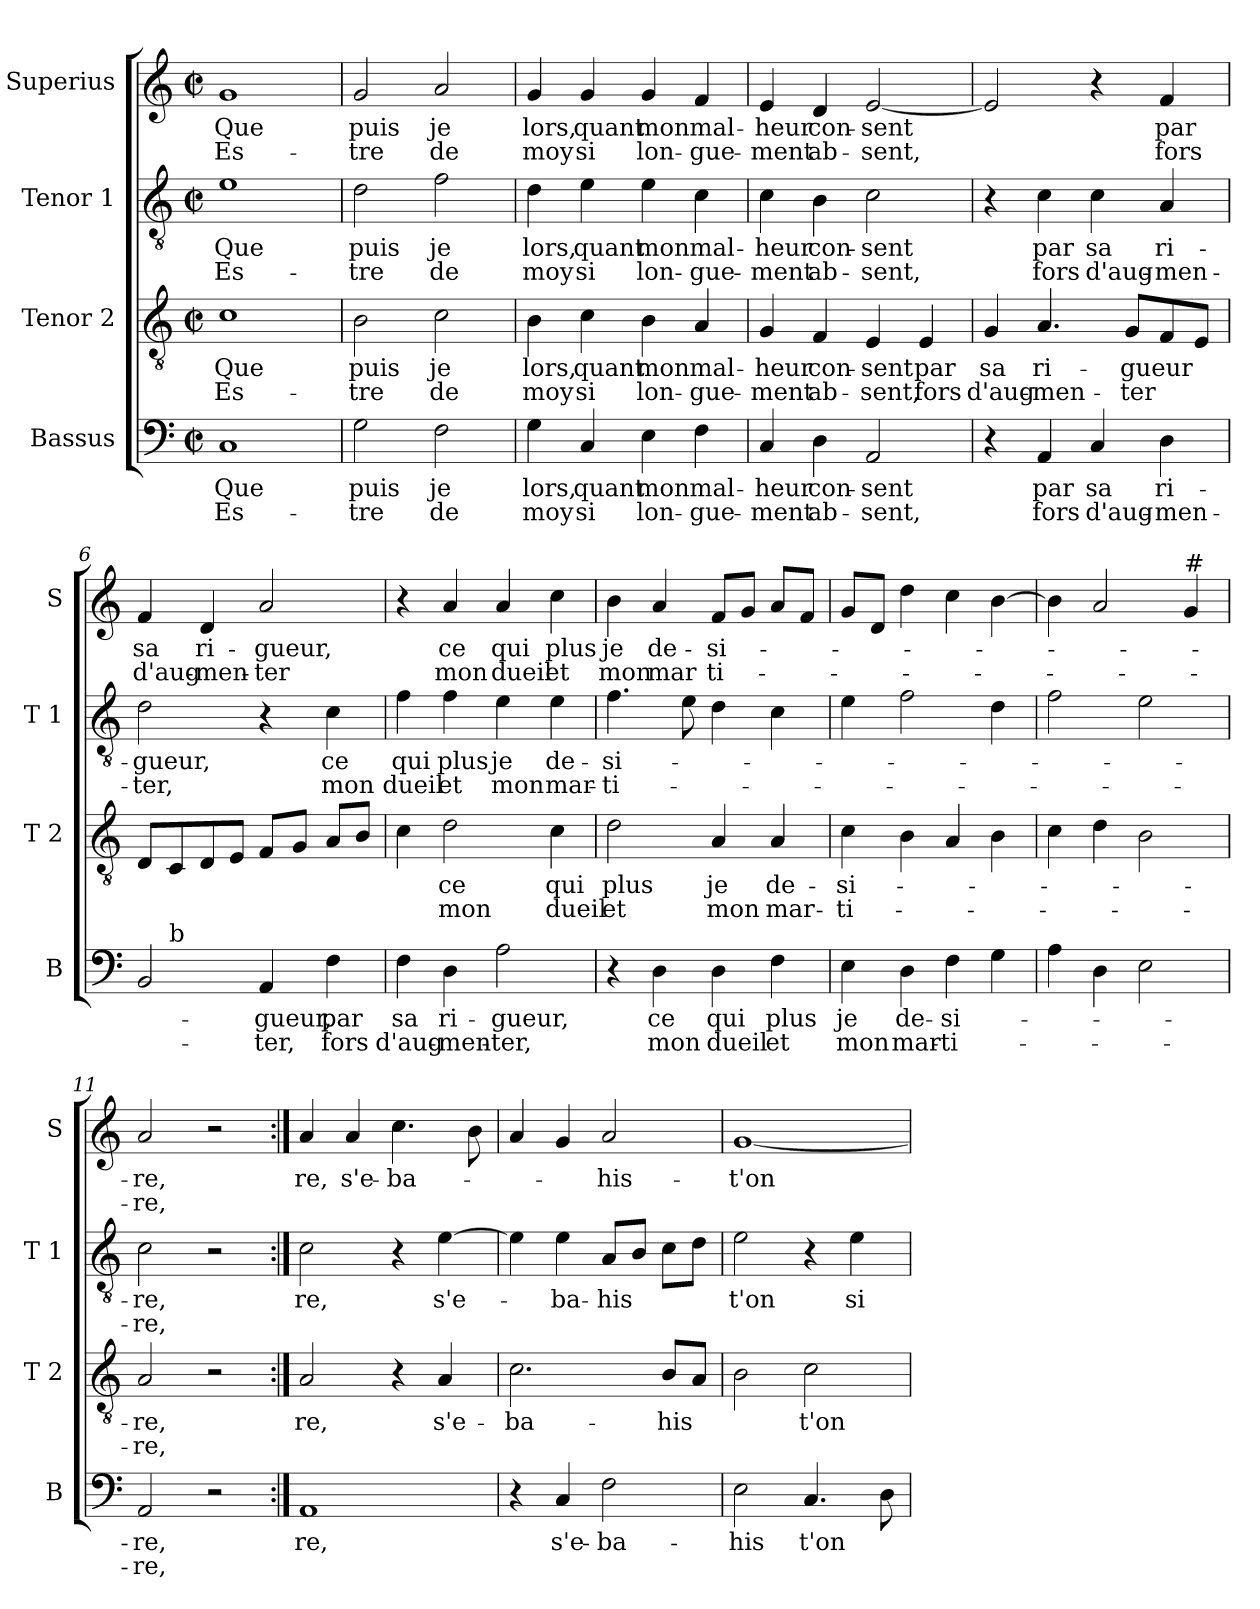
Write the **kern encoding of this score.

**kern	**text	**text	**kern	**text	**text	**kern	**text	**text	**kern	**text	**text
*part4	*part4	*part4	*part3	*part3	*part3	*part2	*part2	*part2	*part1	*part1	*part1
*staff4	*staff4	*staff4	*staff3	*staff3	*staff3	*staff2	*staff2	*staff2	*staff1	*staff1	*staff1
*I"Bassus	*	*	*I"Tenor 2	*	*	*I"Tenor 1	*	*	*I"Superius	*	*
*I'B	*	*	*I'T 2	*	*	*I'T 1	*	*	*I'S	*	*
*clefF4	*	*	*clefGv2	*	*	*clefGv2	*	*	*clefG2	*	*
*k[]	*	*	*k[]	*	*	*k[]	*	*	*k[]	*	*
*C:	*	*	*C:	*	*	*C:	*	*	*C:	*	*
*M2/2	*	*	*M2/2	*	*	*M2/2	*	*	*M2/2	*	*
*met(c|)	*	*	*met(c|)	*	*	*met(c|)	*	*	*met(c|)	*	*
=1	=1	=1	=1	=1	=1	=1	=1	=1	=1	=1	=1
1C	Que	Es-	1c	Que	Es-	1e	Que	Es-	1g	Que	Es-
=2	=2	=2	=2	=2	=2	=2	=2	=2	=2	=2	=2
2G\	puis	-tre	2B\	puis	-tre	2d\	puis	-tre	2g/	puis	-tre
2F\	je	de	2c\	je	de	2f\	je	de	2a/	je	de
=3	=3	=3	=3	=3	=3	=3	=3	=3	=3	=3	=3
4G\	lors,	moy	4B\	lors,	moy	4d\	lors,	moy	4g/	lors,	moy
4C/	quant	si	4c\	quant	si	4e\	quant	si	4g/	quant	si
4E\	mon	lon-	4B\	mon	lon-	4e\	mon	lon-	4g/	mon	lon-
4F\	mal-	-gue-	4A/	mal-	-gue-	4c\	mal-	-gue-	4f/	mal-	-gue-
=4	=4	=4	=4	=4	=4	=4	=4	=4	=4	=4	=4
4C/	-heur	-ment	4G/	-heur	-ment	4c\	-heur	-ment	4e/	-heur	-ment
4D\	con-	ab-	4F/	con-	ab-	4B\	con-	ab-	4d/	con-	ab-
2AA/	-sent	-sent,	4E/	-sent	-sent,	2c\	-sent	-sent,	[2e/	-sent	-sent,
.	.	.	4E/	par	fors	.	.	.	.	.	.
=5	=5	=5	=5	=5	=5	=5	=5	=5	=5	=5	=5
4r	.	.	4G/	sa	d'aug-	4r	.	.	2e/]	.	.
4AA/	par	fors	4.A/	ri-	-men-	4c\	par	fors	.	.	.
4C/	sa	d'aug-	.	.	.	4c\	sa	d'aug-	4r	.	.
.	.	.	8G/L	-gueur	-ter	.	.	.	.	.	.
4D\	ri-	-men-	8F/	.	.	4A/	ri-	-men-	4f/	par	fors
.	.	.	8E/J	.	.	.	.	.	.	.	.
!!LO:LB:g=z
=6	=6	=6	=6	=6	=6	=6	=6	=6	=6	=6	=6
*^	*	*	*	*	*	*	*	*	*	*	*
2BB/	8ryy	.	.	8D/L	.	.	2d\	-gueur,	-ter,	4f/	sa	d'aug-
!	!LO:TX:a:t=b	!	!	!	!	!	!	!	!	!	!	!
.	2..ryy	.	.	8C/	.	.	.	.	.	.	.	.
.	.	.	.	8D/	.	.	.	.	.	4d/	ri-	-men-
.	.	.	.	8E/J	.	.	.	.	.	.	.	.
4AA/	.	-gueur,	-ter,	8F/L	.	.	4r	.	.	2a/	-gueur,	-ter
.	.	.	.	8G/J	.	.	.	.	.	.	.	.
4F\	.	par	fors	8A/L	.	.	4c\	ce	mon	.	.	.
.	.	.	.	8B/J	.	.	.	.	.	.	.	.
*v	*v	*	*	*	*	*	*	*	*	*	*	*
=7	=7	=7	=7	=7	=7	=7	=7	=7	=7	=7	=7
4F\	sa	d'aug-	4c\	.	.	4f\	qui	dueil	4r	.	.
4D\	ri-	-men-	2d\	ce	mon	4f\	plus	et	4a/	ce	mon
2A\	-gueur,	-ter,	.	.	.	4e\	je	mon	4a/	qui	dueil
.	.	.	4c\	qui	dueil	4e\	de-	mar-	4cc\	plus	et
=8	=8	=8	=8	=8	=8	=8	=8	=8	=8	=8	=8
4r	.	.	2d\	plus	et	4.f\	-si-	-ti-	4b\	je	mon
4D\	ce	mon	.	.	.	.	.	.	4a/	de-	mar
.	.	.	.	.	.	8e\	.	.	.	.	.
4D\	qui	dueil	4A/	je	mon	4d\	.	.	8f/L	-si-	ti-
.	.	.	.	.	.	.	.	.	8g/J	.	.
4F\	plus	et	4A/	de-	mar-	4c\	.	.	8a/L	.	.
.	.	.	.	.	.	.	.	.	8f/J	.	.
=9	=9	=9	=9	=9	=9	=9	=9	=9	=9	=9	=9
4E\	je	mon	4c\	-si-	-ti-	4e\	.	.	8g/L	.	.
.	.	.	.	.	.	.	.	.	8d/J	.	.
4D\	de-	mar-	4B\	.	.	2f\	.	.	4dd\	.	.
4F\	-si-	-ti-	4A/	.	.	.	.	.	4cc\	.	.
4G\	.	.	4B\	.	.	4d\	.	.	[4b\	.	.
=10	=10	=10	=10	=10	=10	=10	=10	=10	=10	=10	=10
4A\	.	.	4c\	.	.	2f\	.	.	4b\]	.	.
4D\	.	.	4d\	.	.	.	.	.	2a/	.	.
2E\	.	.	2B\	.	.	2e\	.	.	.	.	.
!	!	!	!	!	!	!	!	!	!LO:TX:a:t=#	!	!
.	.	.	.	.	.	.	.	.	4g/	.	.
!!LO:LB:g=z
=11	=11	=11	=11	=11	=11	=11	=11	=11	=11	=11	=11
2AA/	-re,	-re,	2A/	-re,	-re,	2c\	-re,	-re,	2a/	-re,	-re,
2r	.	.	2r	.	.	2r	.	.	2r	.	.
=12:|!	=12:|!	=12:|!	=12:|!	=12:|!	=12:|!	=12:|!	=12:|!	=12:|!	=12:|!	=12:|!	=12:|!
1AA	re,	.	2A/	re,	.	2c\	re,	.	4a/	re,	.
.	.	.	.	.	.	.	.	.	4a/	s'e-	.
.	.	.	4r	.	.	4r	.	.	4.cc\	-ba-	.
.	.	.	4A/	s'e-	.	[4e\	s'e-	.	.	.	.
.	.	.	.	.	.	.	.	.	8b\	.	.
=13	=13	=13	=13	=13	=13	=13	=13	=13	=13	=13	=13
4r	.	.	2.c\	-ba-	.	4e\]	.	.	4a/	.	.
4C/	s'e-	.	.	.	.	4e\	-ba-	.	4g/	.	.
2F\	-ba-	.	.	.	.	8A/L	-his	.	2a/	-his-	.
.	.	.	.	.	.	8B/J	.	.	.	.	.
.	.	.	8B/L	-his	.	8c\L	.	.	.	.	.
.	.	.	8A/J	.	.	8d\J	.	.	.	.	.
=14	=14	=14	=14	=14	=14	=14	=14	=14	=14	=14	=14
2E\	-his	.	2B\	.	.	2e\	t'on	.	[1g	-t'on	.
4.C/	t'on	.	2c\	t'on	.	4r	.	.	.	.	.
.	.	.	.	.	.	4e\	si	.	.	.	.
8D\	.	.	.	.	.	.	.	.	.	.	.
=	=	=	=	=	=	=	=	=	=	=	=
*-	*-	*-	*-	*-	*-	*-	*-	*-	*-	*-	*-
